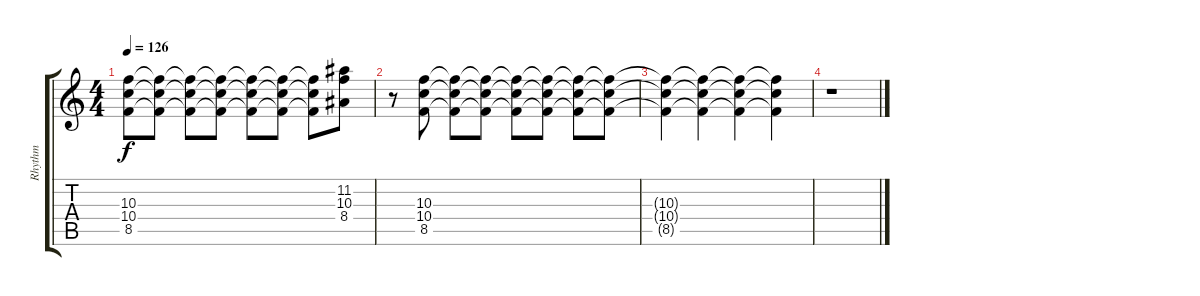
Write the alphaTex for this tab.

\track ("Rhythm" "Rhythm") {instrument overdrivenguitar}
\staff {score tabs}
\tuning (E4 B3 G3 D3 A2 E2) {hide}
\ts (4 4)
\tempo 126
\clef g2
\ks c
(10.3{t} 10.4{t} 8.5{t}).8{dy f} (10.3{t} 10.4{t} 8.5{t}).8 (10.3{t} 10.4{t} 8.5{t}).8 (10.3{t} 10.4{t} 8.5{t}).8 (10.3{t} 10.4{t} 8.5{t}).8 (10.3{t} 10.4{t} 8.5{t}).8 (10.3{t} 10.4{t} 8.5{t}).8 (11.2 10.3 8.4).8 |
r.8 (10.3 10.4 8.5).8 (10.3{t} 10.4{t} 8.5{t}).8 (10.3{t} 10.4{t} 8.5{t}).8 (10.3{t} 10.4{t} 8.5{t}).8 (10.3{t} 10.4{t} 8.5{t}).8 (10.3{t} 10.4{t} 8.5{t}).8 (10.3{t} 10.4{t} 8.5{t}).8 |
(10.3{t} 10.4{t} 8.5{t}).4 (10.3{t} 10.4{t} 8.5{t}).4 (10.3{t} 10.4{t} 8.5{t}).4 (10.3{t} 10.4{t} 8.5{t}).4 |
r.1
